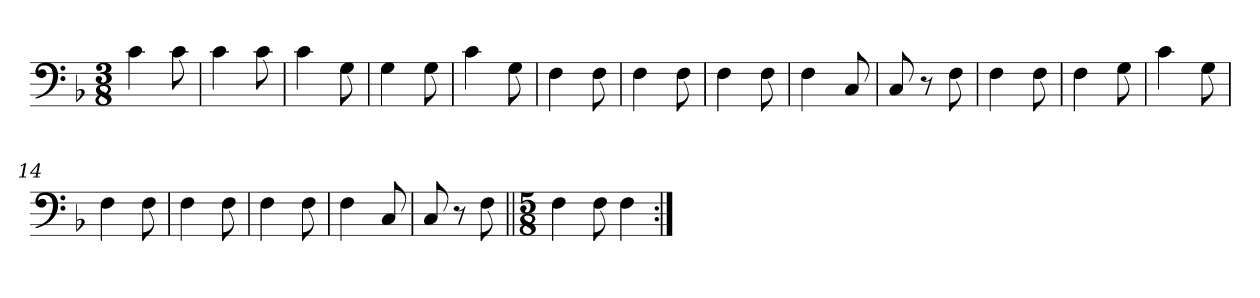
**kern
*part1
*staff1
*clefF4
*k[b-]
*M3/8
=1
4c\
8c\
=2
4c\
8c\
=3
4c\
8G\
=4
4G\
8G\
=5
4c\
8G\
=6
4F\
8F\
=7
4F\
8F\
=8
4F\
8F\
=9
4F\
8C/
=10
8C/
8r
8F\
=11
4F\
8F\
=12
4F\
8G\
=13
4c\
8G\
=14
4F\
8F\
=15
4F\
8F\
=16
4F\
8F\
=17
4F\
8C/
=18
8C/
8r
8F\
=19||
*M5/8
4F\
8F\
4F\
=:|!
*-
